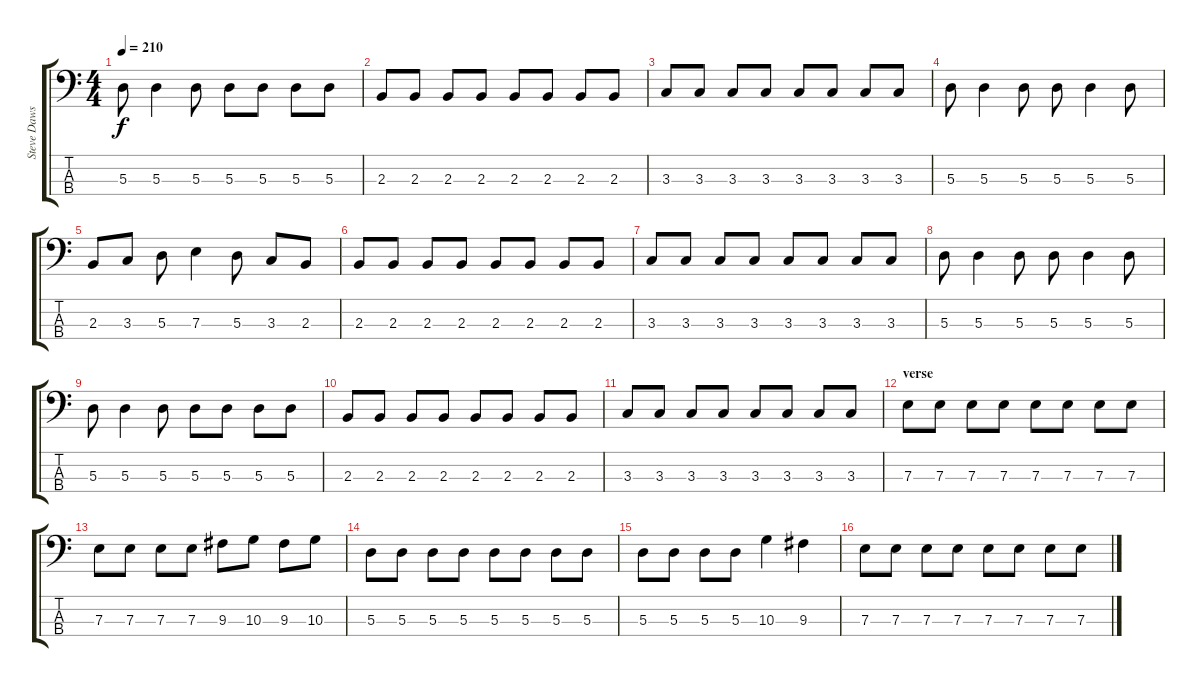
\track ("Steve Dawson" "Steve Daws") {instrument electricbassfinger}
\staff {score tabs}
\tuning (G2 D2 A1 E1) {hide}
\ts (4 4)
\tempo 210
\clef f4
\ks c
5.3.8{dy f} 5.3.4 5.3.8 5.3.8 5.3.8 5.3.8 5.3.8 |
2.3.8 2.3.8 2.3.8 2.3.8 2.3.8 2.3.8 2.3.8 2.3.8 |
3.3.8 3.3.8 3.3.8 3.3.8 3.3.8 3.3.8 3.3.8 3.3.8 |
5.3.8 5.3.4 5.3.8 5.3.8 5.3.4 5.3.8 |
2.3.8 3.3.8 5.3.8 7.3.4 5.3.8 3.3.8 2.3.8 |
2.3.8 2.3.8 2.3.8 2.3.8 2.3.8 2.3.8 2.3.8 2.3.8 |
3.3.8 3.3.8 3.3.8 3.3.8 3.3.8 3.3.8 3.3.8 3.3.8 |
5.3.8 5.3.4 5.3.8 5.3.8 5.3.4 5.3.8 |
5.3.8 5.3.4 5.3.8 5.3.8 5.3.8 5.3.8 5.3.8 |
2.3.8 2.3.8 2.3.8 2.3.8 2.3.8 2.3.8 2.3.8 2.3.8 |
3.3.8 3.3.8 3.3.8 3.3.8 3.3.8 3.3.8 3.3.8 3.3.8 |
\section ("" "verse")
7.3.8 7.3.8 7.3.8 7.3.8 7.3.8 7.3.8 7.3.8 7.3.8 |
7.3.8 7.3.8 7.3.8 7.3.8 9.3.8 10.3.8 9.3.8 10.3.8 |
5.3.8 5.3.8 5.3.8 5.3.8 5.3.8 5.3.8 5.3.8 5.3.8 |
5.3.8 5.3.8 5.3.8 5.3.8 10.3.4 9.3.4 |
7.3.8 7.3.8 7.3.8 7.3.8 7.3.8 7.3.8 7.3.8 7.3.8
